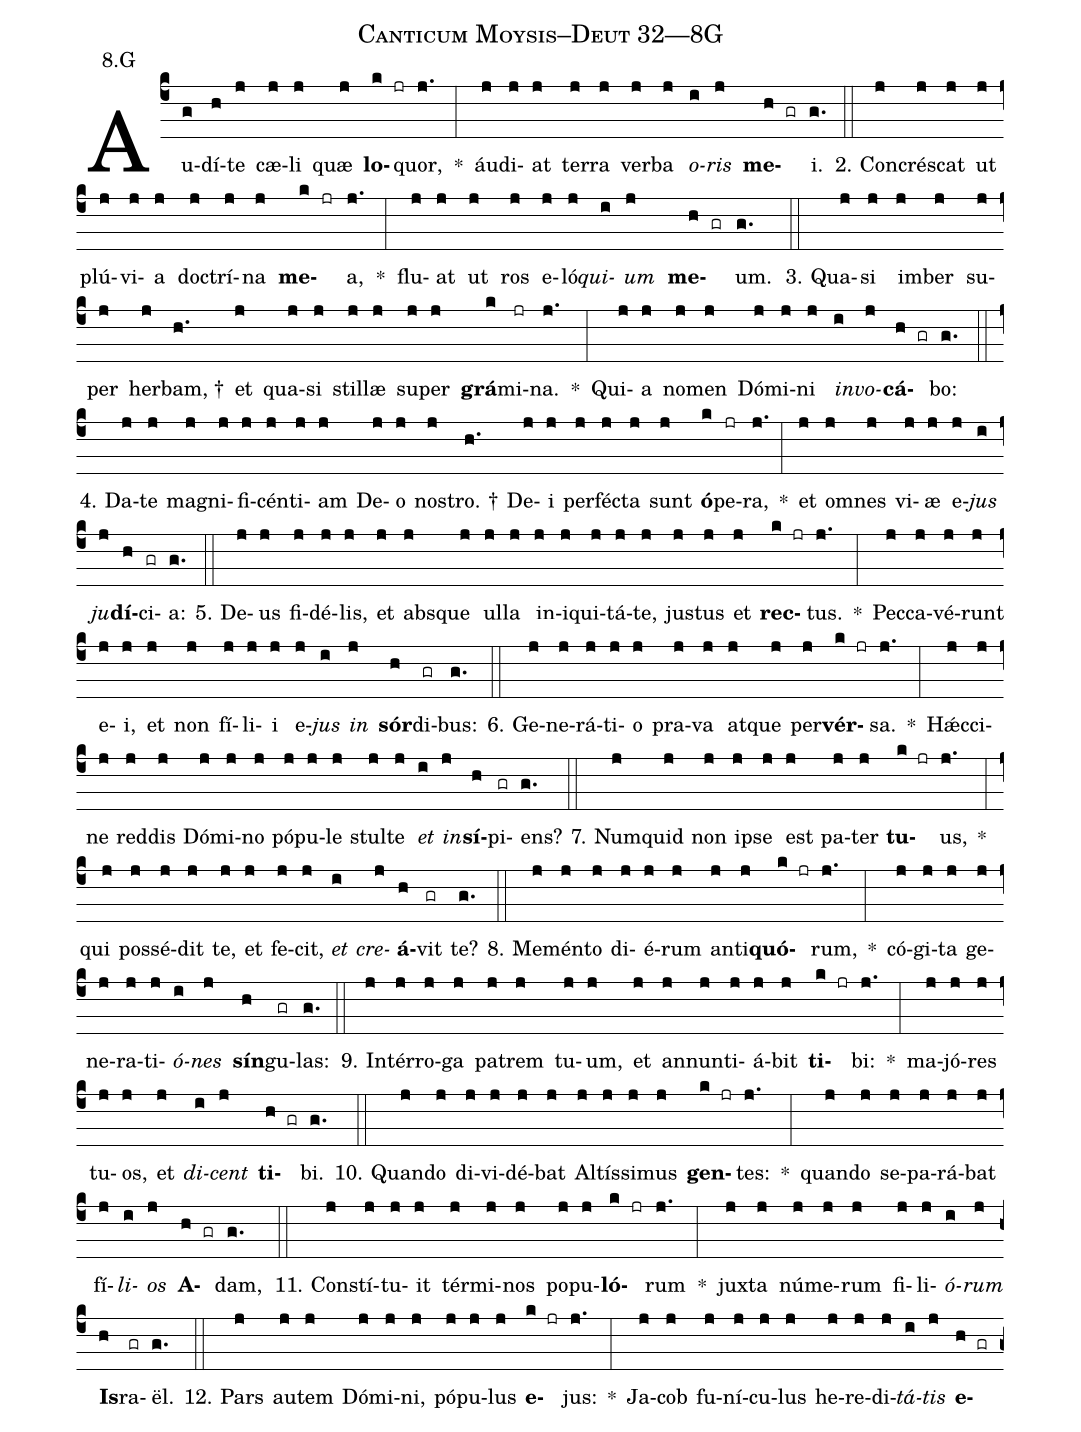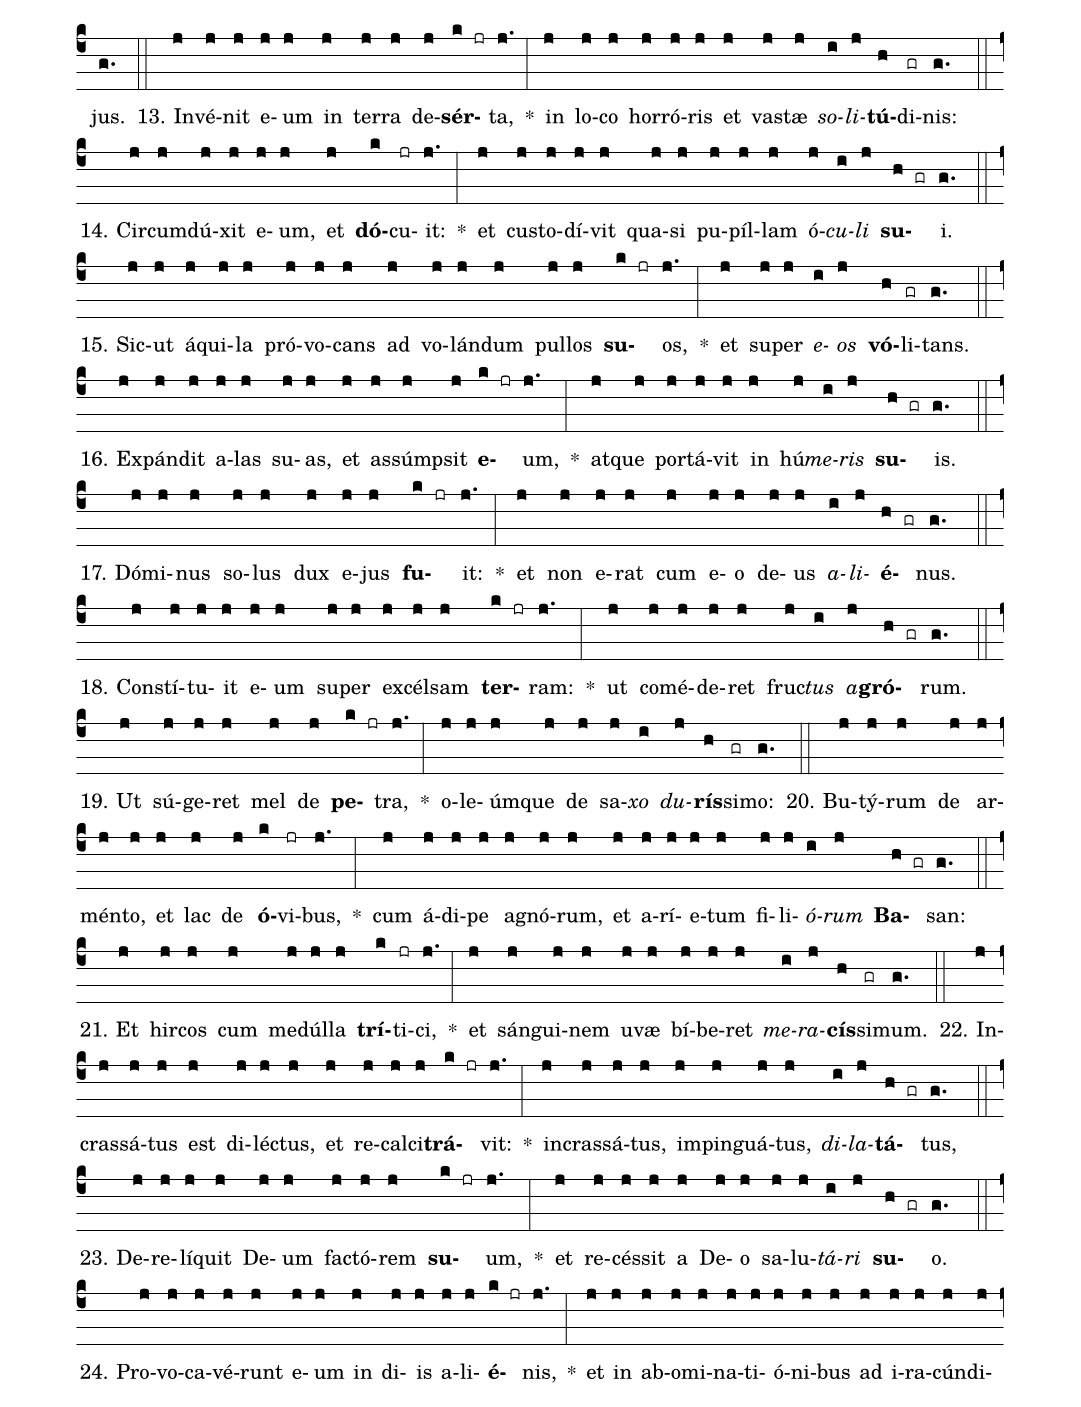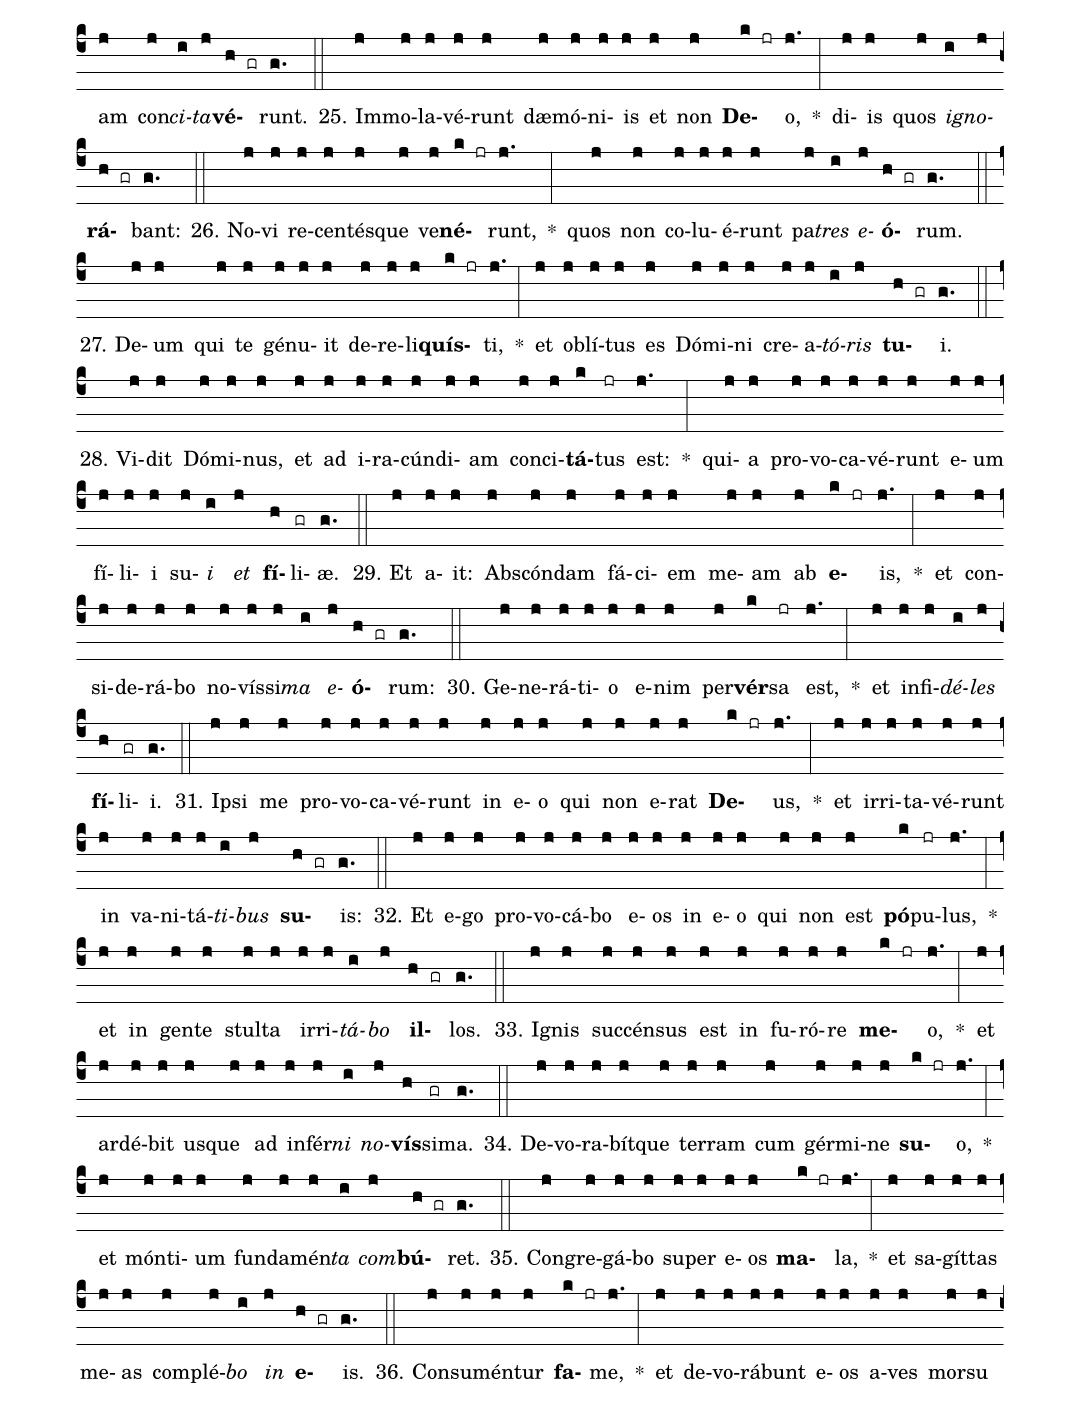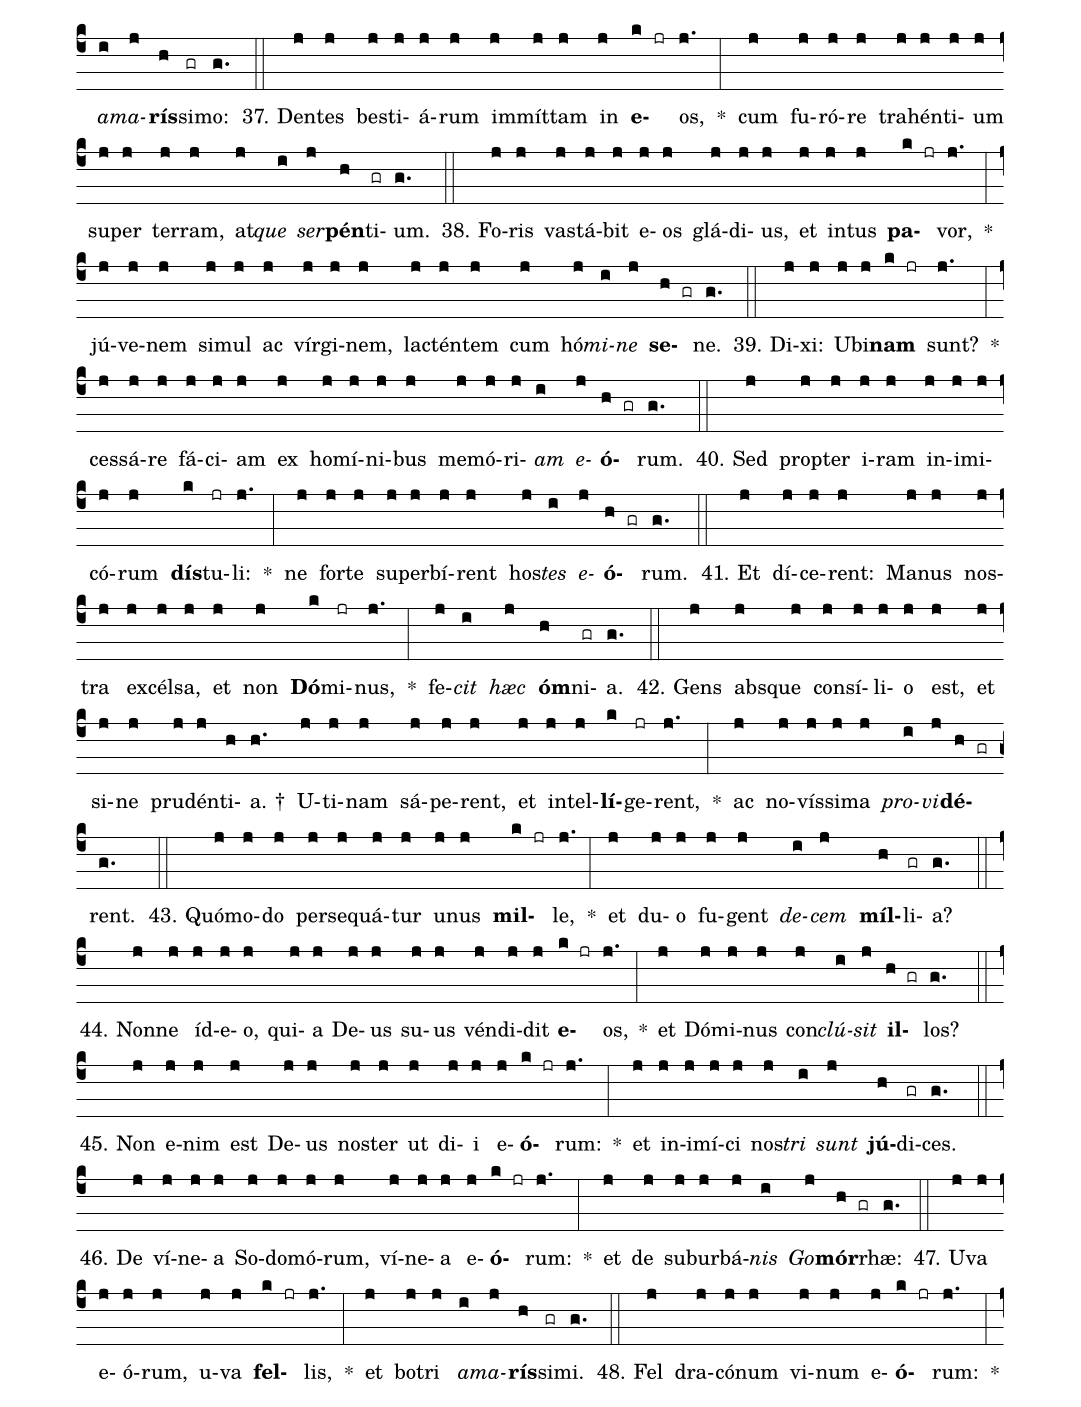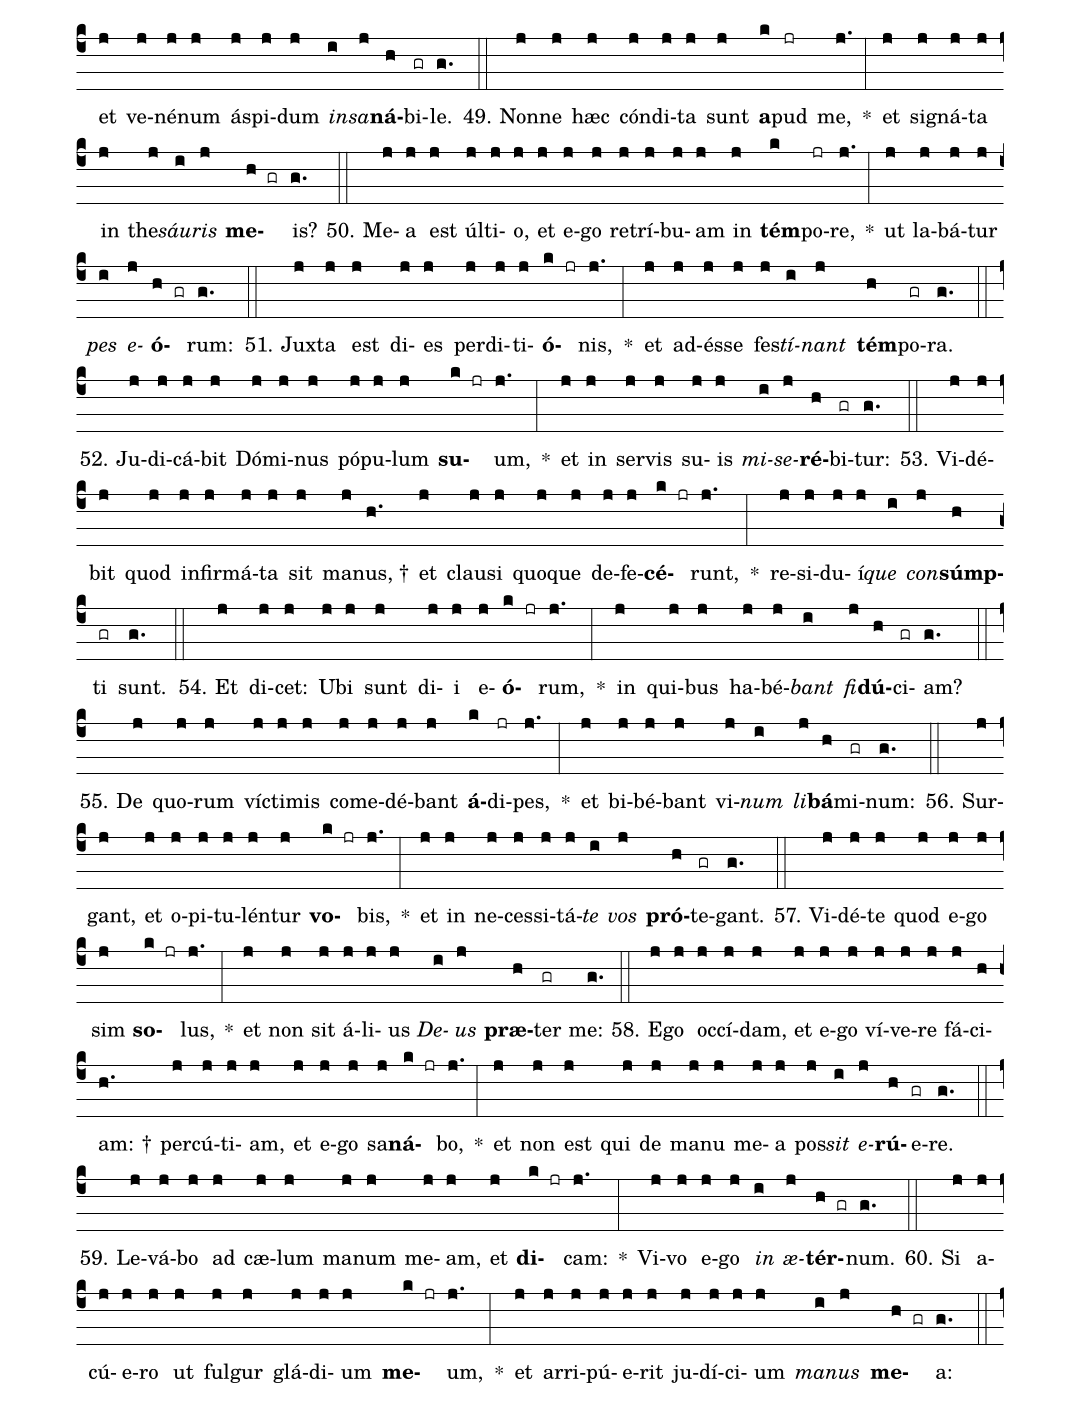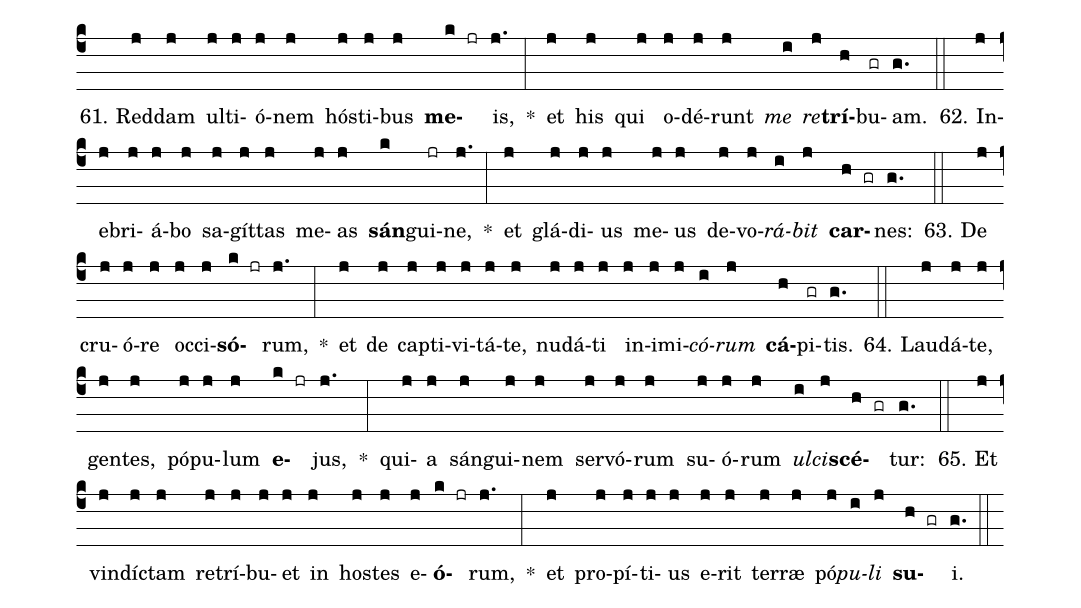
name: Canticum Moysis--Deut 32---8G;
annotation: 8.G;
%%
(c4)Au(g)dí(h)te(j) cæ(j)li(j) quæ(j) <b>lo</b>(k jr)quor,(j.) *(:) áu(j)di(j)at(j) ter(j)ra(j) ver(j)ba(j) <i>o</i>(i)<i>ris</i>(j) <b>me</b>(h gr)i.(g.) (::)
2. Con(j)crés(j)cat(j) ut(j) plú(j)vi(j)a(j) doc(j)trí(j)na(j) <b>me</b>(k jr)a,(j.) *(:) flu(j)at(j) ut(j) ros(j) e(j)ló(j)<i>qui</i>(i)<i>um</i>(j) <b>me</b>(h gr)um.(g.) (::)
3. Qua(j)si(j) im(j)ber(j) su(j)per(j) her(j)bam, †(h.) et(j) qua(j)si(j) stil(j)læ(j) su(j)per(j) <b>grá</b>(k)mi(jr)na.(j.) *(:) Qui(j)a(j) no(j)men(j) Dó(j)mi(j)ni(j) <i>in</i>(i)<i>vo</i>(j)<b>cá</b>(h gr)bo:(g.) (::)
4. Da(j)te(j) ma(j)gni(j)fi(j)cén(j)ti(j)am(j) De(j)o(j) nos(j)tro. †(h.) De(j)i(j) per(j)féc(j)ta(j) sunt(j) <b>ó</b>(k)pe(jr)ra,(j.) *(:) et(j) om(j)nes(j) vi(j)æ(j) e(j)<i>jus</i>(i) <i>ju</i>(j)<b>dí</b>(h)ci(gr)a:(g.) (::)
5. De(j)us(j) fi(j)dé(j)lis,(j) et(j) abs(j)que(j) ul(j)la(j) in(j)i(j)qui(j)tá(j)te,(j) jus(j)tus(j) et(j) <b>rec</b>(k jr)tus.(j.) *(:) Pec(j)ca(j)vé(j)runt(j) e(j)i,(j) et(j) non(j) fí(j)li(j)i(j) e(j)<i>jus</i>(i) <i>in</i>(j) <b>sór</b>(h)di(gr)bus:(g.) (::)
6. Ge(j)ne(j)rá(j)ti(j)o(j) pra(j)va(j) at(j)que(j) per(j)<b>vér</b>(k jr)sa.(j.) *(:) Hǽc(j)ci(j)ne(j) red(j)dis(j) Dó(j)mi(j)no(j) pó(j)pu(j)le(j) stul(j)te(j) <i>et</i>(i) <i>in</i>(j)<b>sí</b>(h)pi(gr)ens?(g.) (::)
7. Num(j)quid(j) non(j) ip(j)se(j) est(j) pa(j)ter(j) <b>tu</b>(k jr)us,(j.) *(:) qui(j) pos(j)sé(j)dit(j) te,(j) et(j) fe(j)cit,(j) <i>et</i>(i) <i>cre</i>(j)<b>á</b>(h)vit(gr) te?(g.) (::)
8. Me(j)mén(j)to(j) di(j)é(j)rum(j) an(j)ti(j)<b>quó</b>(k jr)rum,(j.) *(:) có(j)gi(j)ta(j) ge(j)ne(j)ra(j)ti(j)<i>ó</i>(i)<i>nes</i>(j) <b>sín</b>(h)gu(gr)las:(g.) (::)
9. In(j)tér(j)ro(j)ga(j) pa(j)trem(j) tu(j)um,(j) et(j) an(j)nun(j)ti(j)á(j)bit(j) <b>ti</b>(k jr)bi:(j.) *(:) ma(j)jó(j)res(j) tu(j)os,(j) et(j) <i>di</i>(i)<i>cent</i>(j) <b>ti</b>(h gr)bi.(g.) (::)
10. Quan(j)do(j) di(j)vi(j)dé(j)bat(j) Al(j)tís(j)si(j)mus(j) <b>gen</b>(k jr)tes:(j.) *(:) quan(j)do(j) se(j)pa(j)rá(j)bat(j) fí(j)<i>li</i>(i)<i>os</i>(j) <b>A</b>(h gr)dam,(g.) (::)
11. Con(j)stí(j)tu(j)it(j) tér(j)mi(j)nos(j) po(j)pu(j)<b>ló</b>(k jr)rum(j.) *(:) jux(j)ta(j) nú(j)me(j)rum(j) fi(j)li(j)<i>ó</i>(i)<i>rum</i>(j) <b>Is</b>(h)ra(gr)ël.(g.) (::)
12. Pars(j) au(j)tem(j) Dó(j)mi(j)ni,(j) pó(j)pu(j)lus(j) <b>e</b>(k jr)jus:(j.) *(:) Ja(j)cob(j) fu(j)ní(j)cu(j)lus(j) he(j)re(j)di(j)<i>tá</i>(i)<i>tis</i>(j) <b>e</b>(h gr)jus.(g.) (::)
13. In(j)vé(j)nit(j) e(j)um(j) in(j) ter(j)ra(j) de(j)<b>sér</b>(k jr)ta,(j.) *(:) in(j) lo(j)co(j) hor(j)ró(j)ris(j) et(j) vas(j)tæ(j) <i>so</i>(i)<i>li</i>(j)<b>tú</b>(h)di(gr)nis:(g.) (::)
14. Cir(j)cum(j)dú(j)xit(j) e(j)um,(j) et(j) <b>dó</b>(k)cu(jr)it:(j.) *(:) et(j) cus(j)to(j)dí(j)vit(j) qua(j)si(j) pu(j)píl(j)lam(j) ó(j)<i>cu</i>(i)<i>li</i>(j) <b>su</b>(h gr)i.(g.) (::)
15. Sic(j)ut(j) á(j)qui(j)la(j) pró(j)vo(j)cans(j) ad(j) vo(j)lán(j)dum(j) pul(j)los(j) <b>su</b>(k jr)os,(j.) *(:) et(j) su(j)per(j) <i>e</i>(i)<i>os</i>(j) <b>vó</b>(h)li(gr)tans.(g.) (::)
16. Ex(j)pán(j)dit(j) a(j)las(j) su(j)as,(j) et(j) as(j)súmp(j)sit(j) <b>e</b>(k jr)um,(j.) *(:) at(j)que(j) por(j)tá(j)vit(j) in(j) hú(j)<i>me</i>(i)<i>ris</i>(j) <b>su</b>(h gr)is.(g.) (::)
17. Dó(j)mi(j)nus(j) so(j)lus(j) dux(j) e(j)jus(j) <b>fu</b>(k jr)it:(j.) *(:) et(j) non(j) e(j)rat(j) cum(j) e(j)o(j) de(j)us(j) <i>a</i>(i)<i>li</i>(j)<b>é</b>(h gr)nus.(g.) (::)
18. Con(j)stí(j)tu(j)it(j) e(j)um(j) su(j)per(j) ex(j)cél(j)sam(j) <b>ter</b>(k jr)ram:(j.) *(:) ut(j) com(j)é(j)de(j)ret(j) fruc(j)<i>tus</i>(i) <i>a</i>(j)<b>gró</b>(h gr)rum.(g.) (::)
19. Ut(j) sú(j)ge(j)ret(j) mel(j) de(j) <b>pe</b>(k jr)tra,(j.) *(:) o(j)le(j)úm(j)que(j) de(j) sa(j)<i>xo</i>(i) <i>du</i>(j)<b>rís</b>(h)si(gr)mo:(g.) (::)
20. Bu(j)tý(j)rum(j) de(j) ar(j)mén(j)to,(j) et(j) lac(j) de(j) <b>ó</b>(k)vi(jr)bus,(j.) *(:) cum(j) á(j)di(j)pe(j) a(j)gnó(j)rum,(j) et(j) a(j)rí(j)e(j)tum(j) fi(j)li(j)<i>ó</i>(i)<i>rum</i>(j) <b>Ba</b>(h gr)san:(g.) (::)
21. Et(j) hir(j)cos(j) cum(j) me(j)dúl(j)la(j) <b>trí</b>(k)ti(jr)ci,(j.) *(:) et(j) sán(j)gui(j)nem(j) u(j)væ(j) bí(j)be(j)ret(j) <i>me</i>(i)<i>ra</i>(j)<b>cís</b>(h)si(gr)mum.(g.) (::)
22. In(j)cras(j)sá(j)tus(j) est(j) di(j)léc(j)tus,(j) et(j) re(j)cal(j)ci(j)<b>trá</b>(k jr)vit:(j.) *(:) in(j)cras(j)sá(j)tus,(j) im(j)pin(j)guá(j)tus,(j) <i>di</i>(i)<i>la</i>(j)<b>tá</b>(h gr)tus,(g.) (::)
23. De(j)re(j)lí(j)quit(j) De(j)um(j) fac(j)tó(j)rem(j) <b>su</b>(k jr)um,(j.) *(:) et(j) re(j)cés(j)sit(j) a(j) De(j)o(j) sa(j)lu(j)<i>tá</i>(i)<i>ri</i>(j) <b>su</b>(h gr)o.(g.) (::)
24. Pro(j)vo(j)ca(j)vé(j)runt(j) e(j)um(j) in(j) di(j)is(j) a(j)li(j)<b>é</b>(k jr)nis,(j.) *(:) et(j) in(j) ab(j)o(j)mi(j)na(j)ti(j)ó(j)ni(j)bus(j) ad(j) i(j)ra(j)cún(j)di(j)am(j) con(j)<i>ci</i>(i)<i>ta</i>(j)<b>vé</b>(h gr)runt.(g.) (::)
25. Im(j)mo(j)la(j)vé(j)runt(j) dæ(j)mó(j)ni(j)is(j) et(j) non(j) <b>De</b>(k jr)o,(j.) *(:) di(j)is(j) quos(j) <i>i</i>(i)<i>gno</i>(j)<b>rá</b>(h gr)bant:(g.) (::)
26. No(j)vi(j) re(j)cen(j)tés(j)que(j) ve(j)<b>né</b>(k jr)runt,(j.) *(:) quos(j) non(j) co(j)lu(j)é(j)runt(j) pa(j)<i>tres</i>(i) <i>e</i>(j)<b>ó</b>(h gr)rum.(g.) (::)
27. De(j)um(j) qui(j) te(j) gé(j)nu(j)it(j) de(j)re(j)li(j)<b>quís</b>(k jr)ti,(j.) *(:) et(j) ob(j)lí(j)tus(j) es(j) Dó(j)mi(j)ni(j) cre(j)a(j)<i>tó</i>(i)<i>ris</i>(j) <b>tu</b>(h gr)i.(g.) (::)
28. Vi(j)dit(j) Dó(j)mi(j)nus,(j) et(j) ad(j) i(j)ra(j)cún(j)di(j)am(j) con(j)ci(j)<b>tá</b>(k)tus(jr) est:(j.) *(:) qui(j)a(j) pro(j)vo(j)ca(j)vé(j)runt(j) e(j)um(j) fí(j)li(j)i(j) su(j)<i>i</i>(i) <i>et</i>(j) <b>fí</b>(h)li(gr)æ.(g.) (::)
29. Et(j) a(j)it:(j) Abs(j)cón(j)dam(j) fá(j)ci(j)em(j) me(j)am(j) ab(j) <b>e</b>(k jr)is,(j.) *(:) et(j) con(j)si(j)de(j)rá(j)bo(j) no(j)vís(j)si(j)<i>ma</i>(i) <i>e</i>(j)<b>ó</b>(h gr)rum:(g.) (::)
30. Ge(j)ne(j)rá(j)ti(j)o(j) e(j)nim(j) per(j)<b>vér</b>(k)sa(jr) est,(j.) *(:) et(j) in(j)fi(j)<i>dé</i>(i)<i>les</i>(j) <b>fí</b>(h)li(gr)i.(g.) (::)
31. Ip(j)si(j) me(j) pro(j)vo(j)ca(j)vé(j)runt(j) in(j) e(j)o(j) qui(j) non(j) e(j)rat(j) <b>De</b>(k jr)us,(j.) *(:) et(j) ir(j)ri(j)ta(j)vé(j)runt(j) in(j) va(j)ni(j)tá(j)<i>ti</i>(i)<i>bus</i>(j) <b>su</b>(h gr)is:(g.) (::)
32. Et(j) e(j)go(j) pro(j)vo(j)cá(j)bo(j) e(j)os(j) in(j) e(j)o(j) qui(j) non(j) est(j) <b>pó</b>(k)pu(jr)lus,(j.) *(:) et(j) in(j) gen(j)te(j) stul(j)ta(j) ir(j)ri(j)<i>tá</i>(i)<i>bo</i>(j) <b>il</b>(h gr)los.(g.) (::)
33. I(j)gnis(j) suc(j)cén(j)sus(j) est(j) in(j) fu(j)ró(j)re(j) <b>me</b>(k jr)o,(j.) *(:) et(j) ar(j)dé(j)bit(j) us(j)que(j) ad(j) in(j)fér(j)<i>ni</i>(i) <i>no</i>(j)<b>vís</b>(h)si(gr)ma.(g.) (::)
34. De(j)vo(j)ra(j)bít(j)que(j) ter(j)ram(j) cum(j) gér(j)mi(j)ne(j) <b>su</b>(k jr)o,(j.) *(:) et(j) món(j)ti(j)um(j) fun(j)da(j)mén(j)<i>ta</i>(i) <i>com</i>(j)<b>bú</b>(h gr)ret.(g.) (::)
35. Con(j)gre(j)gá(j)bo(j) su(j)per(j) e(j)os(j) <b>ma</b>(k jr)la,(j.) *(:) et(j) sa(j)gít(j)tas(j) me(j)as(j) com(j)plé(j)<i>bo</i>(i) <i>in</i>(j) <b>e</b>(h gr)is.(g.) (::)
36. Con(j)su(j)mén(j)tur(j) <b>fa</b>(k jr)me,(j.) *(:) et(j) de(j)vo(j)rá(j)bunt(j) e(j)os(j) a(j)ves(j) mor(j)su(j) <i>a</i>(i)<i>ma</i>(j)<b>rís</b>(h)si(gr)mo:(g.) (::)
37. Den(j)tes(j) bes(j)ti(j)á(j)rum(j) im(j)mít(j)tam(j) in(j) <b>e</b>(k jr)os,(j.) *(:) cum(j) fu(j)ró(j)re(j) tra(j)hén(j)ti(j)um(j) su(j)per(j) ter(j)ram,(j) at(j)<i>que</i>(i) <i>ser</i>(j)<b>pén</b>(h)ti(gr)um.(g.) (::)
38. Fo(j)ris(j) vas(j)tá(j)bit(j) e(j)os(j) glá(j)di(j)us,(j) et(j) in(j)tus(j) <b>pa</b>(k jr)vor,(j.) *(:) jú(j)ve(j)nem(j) si(j)mul(j) ac(j) vír(j)gi(j)nem,(j) lac(j)tén(j)tem(j) cum(j) hó(j)<i>mi</i>(i)<i>ne</i>(j) <b>se</b>(h gr)ne.(g.) (::)
39. Di(j)xi:(j) U(j)bi(j)<b>nam</b>(k jr) sunt?(j.) *(:) ces(j)sá(j)re(j) fá(j)ci(j)am(j) ex(j) ho(j)mí(j)ni(j)bus(j) me(j)mó(j)ri(j)<i>am</i>(i) <i>e</i>(j)<b>ó</b>(h gr)rum.(g.) (::)
40. Sed(j) prop(j)ter(j) i(j)ram(j) in(j)i(j)mi(j)có(j)rum(j) <b>dís</b>(k)tu(jr)li:(j.) *(:) ne(j) for(j)te(j) su(j)per(j)bí(j)rent(j) hos(j)<i>tes</i>(i) <i>e</i>(j)<b>ó</b>(h gr)rum.(g.) (::)
41. Et(j) dí(j)ce(j)rent:(j) Ma(j)nus(j) nos(j)tra(j) ex(j)cél(j)sa,(j) et(j) non(j) <b>Dó</b>(k)mi(jr)nus,(j.) *(:) fe(j)<i>cit</i>(i) <i>hæc</i>(j) <b>óm</b>(h)ni(gr)a.(g.) (::)
42. Gens(j) abs(j)que(j) con(j)sí(j)li(j)o(j) est,(j) et(j) si(j)ne(j) pru(j)dén(j)ti(h)a. †(h.) U(j)ti(j)nam(j) sá(j)pe(j)rent,(j) et(j) in(j)tel(j)<b>lí</b>(k)ge(jr)rent,(j.) *(:) ac(j) no(j)vís(j)si(j)ma(j) <i>pro</i>(i)<i>vi</i>(j)<b>dé</b>(h gr)rent.(g.) (::)
43. Quó(j)mo(j)do(j) per(j)se(j)quá(j)tur(j) u(j)nus(j) <b>mil</b>(k jr)le,(j.) *(:) et(j) du(j)o(j) fu(j)gent(j) <i>de</i>(i)<i>cem</i>(j) <b>míl</b>(h)li(gr)a?(g.) (::)
44. Non(j)ne(j) íd(j)e(j)o,(j) qui(j)a(j) De(j)us(j) su(j)us(j) vén(j)di(j)dit(j) <b>e</b>(k jr)os,(j.) *(:) et(j) Dó(j)mi(j)nus(j) con(j)<i>clú</i>(i)<i>sit</i>(j) <b>il</b>(h gr)los?(g.) (::)
45. Non(j) e(j)nim(j) est(j) De(j)us(j) nos(j)ter(j) ut(j) di(j)i(j) e(j)<b>ó</b>(k jr)rum:(j.) *(:) et(j) in(j)i(j)mí(j)ci(j) nos(j)<i>tri</i>(i) <i>sunt</i>(j) <b>jú</b>(h)di(gr)ces.(g.) (::)
46. De(j) ví(j)ne(j)a(j) So(j)do(j)mó(j)rum,(j) ví(j)ne(j)a(j) e(j)<b>ó</b>(k jr)rum:(j.) *(:) et(j) de(j) sub(j)ur(j)bá(j)<i>nis</i>(i) <i>Go</i>(j)<b>mór</b>(h gr)rhæ:(g.) (::)
47. U(j)va(j) e(j)ó(j)rum,(j) u(j)va(j) <b>fel</b>(k jr)lis,(j.) *(:) et(j) bo(j)tri(j) <i>a</i>(i)<i>ma</i>(j)<b>rís</b>(h)si(gr)mi.(g.) (::)
48. Fel(j) dra(j)có(j)num(j) vi(j)num(j) e(j)<b>ó</b>(k jr)rum:(j.) *(:) et(j) ve(j)né(j)num(j) ás(j)pi(j)dum(j) <i>in</i>(i)<i>sa</i>(j)<b>ná</b>(h)bi(gr)le.(g.) (::)
49. Non(j)ne(j) hæc(j) cón(j)di(j)ta(j) sunt(j) <b>a</b>(k)pud(jr) me,(j.) *(:) et(j) si(j)gná(j)ta(j) in(j) the(j)<i>sáu</i>(i)<i>ris</i>(j) <b>me</b>(h gr)is?(g.) (::)
50. Me(j)a(j) est(j) úl(j)ti(j)o,(j) et(j) e(j)go(j) re(j)trí(j)bu(j)am(j) in(j) <b>tém</b>(k)po(jr)re,(j.) *(:) ut(j) la(j)bá(j)tur(j) <i>pes</i>(i) <i>e</i>(j)<b>ó</b>(h gr)rum:(g.) (::)
51. Jux(j)ta(j) est(j) di(j)es(j) per(j)di(j)ti(j)<b>ó</b>(k jr)nis,(j.) *(:) et(j) ad(j)és(j)se(j) fes(j)<i>tí</i>(i)<i>nant</i>(j) <b>tém</b>(h)po(gr)ra.(g.) (::)
52. Ju(j)di(j)cá(j)bit(j) Dó(j)mi(j)nus(j) pó(j)pu(j)lum(j) <b>su</b>(k jr)um,(j.) *(:) et(j) in(j) ser(j)vis(j) su(j)is(j) <i>mi</i>(i)<i>se</i>(j)<b>ré</b>(h)bi(gr)tur:(g.) (::)
53. Vi(j)dé(j)bit(j) quod(j) in(j)fir(j)má(j)ta(j) sit(j) ma(j)nus, †(h.) et(j) clau(j)si(j) quo(j)que(j) de(j)fe(j)<b>cé</b>(k jr)runt,(j.) *(:) re(j)si(j)du(j)í(j)<i>que</i>(i) <i>con</i>(j)<b>súmp</b>(h)ti(gr) sunt.(g.) (::)
54. Et(j) di(j)cet:(j) U(j)bi(j) sunt(j) di(j)i(j) e(j)<b>ó</b>(k jr)rum,(j.) *(:) in(j) qui(j)bus(j) ha(j)bé(j)<i>bant</i>(i) <i>fi</i>(j)<b>dú</b>(h)ci(gr)am?(g.) (::)
55. De(j) quo(j)rum(j) víc(j)ti(j)mis(j) com(j)e(j)dé(j)bant(j) <b>á</b>(k)di(jr)pes,(j.) *(:) et(j) bi(j)bé(j)bant(j) vi(j)<i>num</i>(i) <i>li</i>(j)<b>bá</b>(h)mi(gr)num:(g.) (::)
56. Sur(j)gant,(j) et(j) o(j)pi(j)tu(j)lén(j)tur(j) <b>vo</b>(k jr)bis,(j.) *(:) et(j) in(j) ne(j)ces(j)si(j)tá(j)<i>te</i>(i) <i>vos</i>(j) <b>pró</b>(h)te(gr)gant.(g.) (::)
57. Vi(j)dé(j)te(j) quod(j) e(j)go(j) sim(j) <b>so</b>(k jr)lus,(j.) *(:) et(j) non(j) sit(j) á(j)li(j)us(j) <i>De</i>(i)<i>us</i>(j) <b>præ</b>(h)ter(gr) me:(g.) (::)
58. E(j)go(j) oc(j)cí(j)dam,(j) et(j) e(j)go(j) ví(j)ve(j)re(j) fá(j)ci(h)am: †(h.) per(j)cú(j)ti(j)am,(j) et(j) e(j)go(j) sa(j)<b>ná</b>(k jr)bo,(j.) *(:) et(j) non(j) est(j) qui(j) de(j) ma(j)nu(j) me(j)a(j) pos(j)<i>sit</i>(i) <i>e</i>(j)<b>rú</b>(h)e(gr)re.(g.) (::)
59. Le(j)vá(j)bo(j) ad(j) cæ(j)lum(j) ma(j)num(j) me(j)am,(j) et(j) <b>di</b>(k jr)cam:(j.) *(:) Vi(j)vo(j) e(j)go(j) <i>in</i>(i) <i>æ</i>(j)<b>tér</b>(h gr)num.(g.) (::)
60. Si(j) a(j)cú(j)e(j)ro(j) ut(j) ful(j)gur(j) glá(j)di(j)um(j) <b>me</b>(k jr)um,(j.) *(:) et(j) ar(j)ri(j)pú(j)e(j)rit(j) ju(j)dí(j)ci(j)um(j) <i>ma</i>(i)<i>nus</i>(j) <b>me</b>(h gr)a:(g.) (::)
61. Red(j)dam(j) ul(j)ti(j)ó(j)nem(j) hós(j)ti(j)bus(j) <b>me</b>(k jr)is,(j.) *(:) et(j) his(j) qui(j) o(j)dé(j)runt(j) <i>me</i>(i) <i>re</i>(j)<b>trí</b>(h)bu(gr)am.(g.) (::)
62. In(j)e(j)bri(j)á(j)bo(j) sa(j)gít(j)tas(j) me(j)as(j) <b>sán</b>(k)gui(jr)ne,(j.) *(:) et(j) glá(j)di(j)us(j) me(j)us(j) de(j)vo(j)<i>rá</i>(i)<i>bit</i>(j) <b>car</b>(h gr)nes:(g.) (::)
63. De(j) cru(j)ó(j)re(j) oc(j)ci(j)<b>só</b>(k jr)rum,(j.) *(:) et(j) de(j) cap(j)ti(j)vi(j)tá(j)te,(j) nu(j)dá(j)ti(j) in(j)i(j)mi(j)<i>có</i>(i)<i>rum</i>(j) <b>cá</b>(h)pi(gr)tis.(g.) (::)
64. Lau(j)dá(j)te,(j) gen(j)tes,(j) pó(j)pu(j)lum(j) <b>e</b>(k jr)jus,(j.) *(:) qui(j)a(j) sán(j)gui(j)nem(j) ser(j)vó(j)rum(j) su(j)ó(j)rum(j) <i>ul</i>(i)<i>ci</i>(j)<b>scé</b>(h gr)tur:(g.) (::)
65. Et(j) vin(j)díc(j)tam(j) re(j)trí(j)bu(j)et(j) in(j) hos(j)tes(j) e(j)<b>ó</b>(k jr)rum,(j.) *(:) et(j) pro(j)pí(j)ti(j)us(j) e(j)rit(j) ter(j)ræ(j) pó(j)<i>pu</i>(i)<i>li</i>(j) <b>su</b>(h gr)i.(g.) (::)
